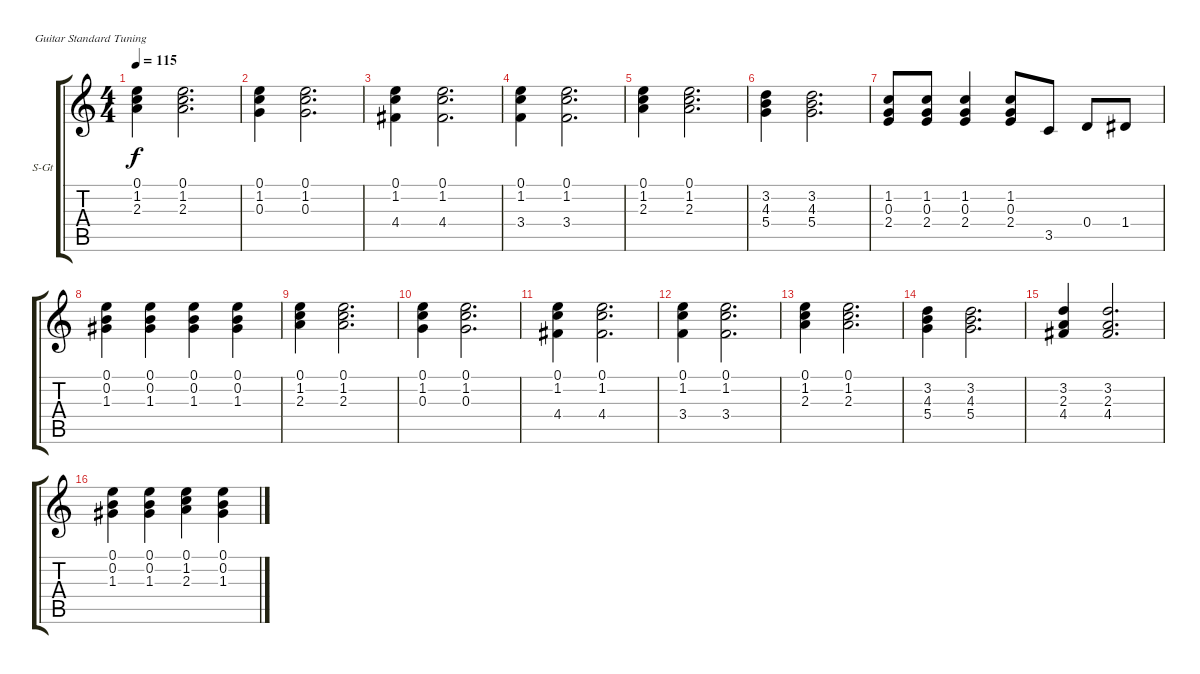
\bracketExtendMode groupsimilarinstruments
\firstSystemTrackNameOrientation horizontal
\otherSystemsTrackNameOrientation horizontal
\track ("Acoustic Piano" "S-Gt") {instrument acousticgrandpiano}
\staff {score tabs}
\tuning (E4 B3 G3 D3 A2 E2)
\displaytranspose 12
\ts (4 4)
\tempo 115
\clef g2
\ks c
(0.1 1.2 2.3).4{dy f} (0.1 1.2 2.3).2{d} |
(0.1 1.2 0.3).4 (0.1 1.2 0.3).2{d} |
(0.1 1.2 4.4).4 (0.1 1.2 4.4).2{d} |
(0.1 1.2 3.4).4 (0.1 1.2 3.4).2{d} |
(0.1 1.2 2.3).4 (0.1 1.2 2.3).2{d} |
(3.2 4.3 5.4).4 (3.2 4.3 5.4).2{d} |
(1.2 0.3 2.4).8 (1.2 0.3 2.4).8 (1.2 0.3 2.4).4 (1.2 0.3 2.4).8 3.5.8 0.4.8 1.4.8 |
(0.1 0.2 1.3).4 (0.1 0.2 1.3).4 (0.1 0.2 1.3).4 (0.1 0.2 1.3).4 |
(0.1 1.2 2.3).4 (0.1 1.2 2.3).2{d} |
(0.1 1.2 0.3).4 (0.1 1.2 0.3).2{d} |
(0.1 1.2 4.4).4 (0.1 1.2 4.4).2{d} |
(0.1 1.2 3.4).4 (0.1 1.2 3.4).2{d} |
(0.1 1.2 2.3).4 (0.1 1.2 2.3).2{d} |
(3.2 4.3 5.4).4 (3.2 4.3 5.4).2{d} |
(3.2 2.3 4.4).4 (3.2 2.3 4.4).2{d} |
(0.1 0.2 1.3).4 (0.1 0.2 1.3).4 (0.1 1.2 2.3).4 (0.1 0.2 1.3).4
